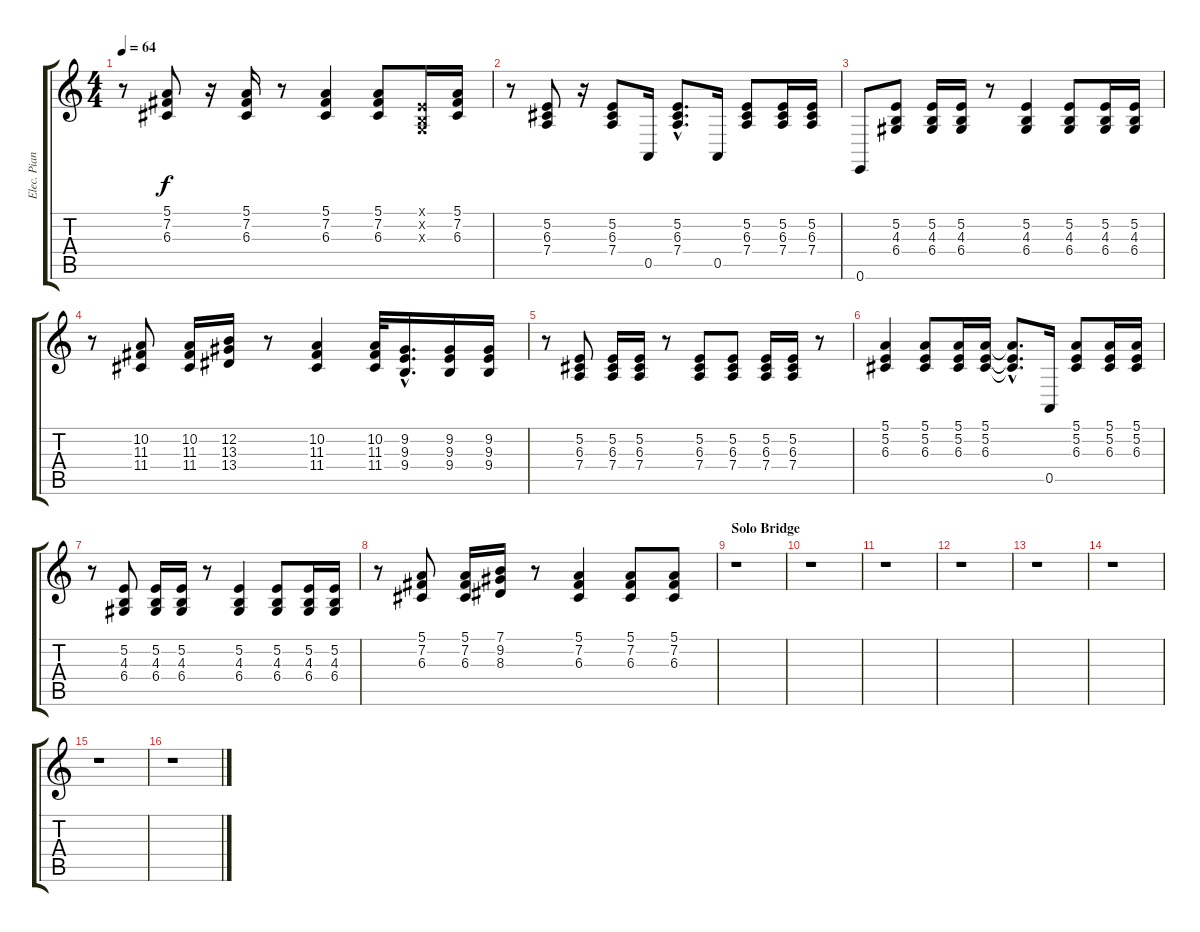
\track ("Elec. Piano" "Elec. Pian") {instrument electricgrandpiano}
\staff {score tabs}
\tuning (E4 B3 G3 D3 A2 E2) {hide}
\ts (4 4)
\tempo 64
\clef g2
\ks c
r.8{dy f} (5.1 7.2 6.3).8 r.16 (5.1 7.2 6.3).16 r.8 (5.1 7.2 6.3).4 (5.1 7.2 6.3).8 (0.1{x} 0.2{x} 0.3{x}).16 (5.1 7.2 6.3).16 |
r.8 (5.2 6.3 7.4).8 r.16 (5.2 6.3 7.4).8 0.5.16 (5.2{hac} 6.3{hac} 7.4{hac}).8{d} 0.5.16 (5.2 6.3 7.4).8 (5.2 6.3 7.4).16 (5.2 6.3 7.4).16 |
0.6.8 (5.2 4.3 6.4).8 (5.2 4.3 6.4).16 (5.2 4.3 6.4).16 r.8 (5.2 4.3 6.4).4 (5.2 4.3 6.4).8 (5.2 4.3 6.4).16 (5.2 4.3 6.4).16 |
r.8 (10.2 11.3 11.4).8 (10.2 11.3 11.4).16 (12.2 13.3 13.4).16 r.8 (10.2 11.3 11.4).4 (10.2 11.3 11.4).32 (9.2{hac} 9.3{hac} 9.4{hac}).16{d} (9.2 9.3 9.4).16 (9.2 9.3 9.4).16 |
r.8 (5.2 6.3 7.4).8 (5.2 6.3 7.4).16 (5.2 6.3 7.4).16 r.8 (5.2 6.3 7.4).8 (5.2 6.3 7.4).8 (5.2 6.3 7.4).16 (5.2 6.3 7.4).16 r.8 |
(5.1 5.2 6.3).4 (5.1 5.2 6.3).8 (5.1 5.2 6.3).16 (5.1 5.2 6.3).16 (5.1{hac t} 5.2{hac t} 6.3{hac t}).8{d} 0.5.16 (5.1 5.2 6.3).8 (5.1 5.2 6.3).16 (5.1 5.2 6.3).16 |
r.8 (5.2 4.3 6.4).8 (5.2 4.3 6.4).16 (5.2 4.3 6.4).16 r.8 (5.2 4.3 6.4).4 (5.2 4.3 6.4).8 (5.2 4.3 6.4).16 (5.2 4.3 6.4).16 |
r.8 (5.1 7.2 6.3).8 (5.1 7.2 6.3).16 (7.1 9.2 8.3).16 r.8 (5.1 7.2 6.3).4 (5.1 7.2 6.3).8 (5.1 7.2 6.3).8 |
\section ("" "Solo Bridge")
r.1 |
r.1 |
r.1 |
r.1 |
r.1 |
r.1 |
r.1 |
r.1
